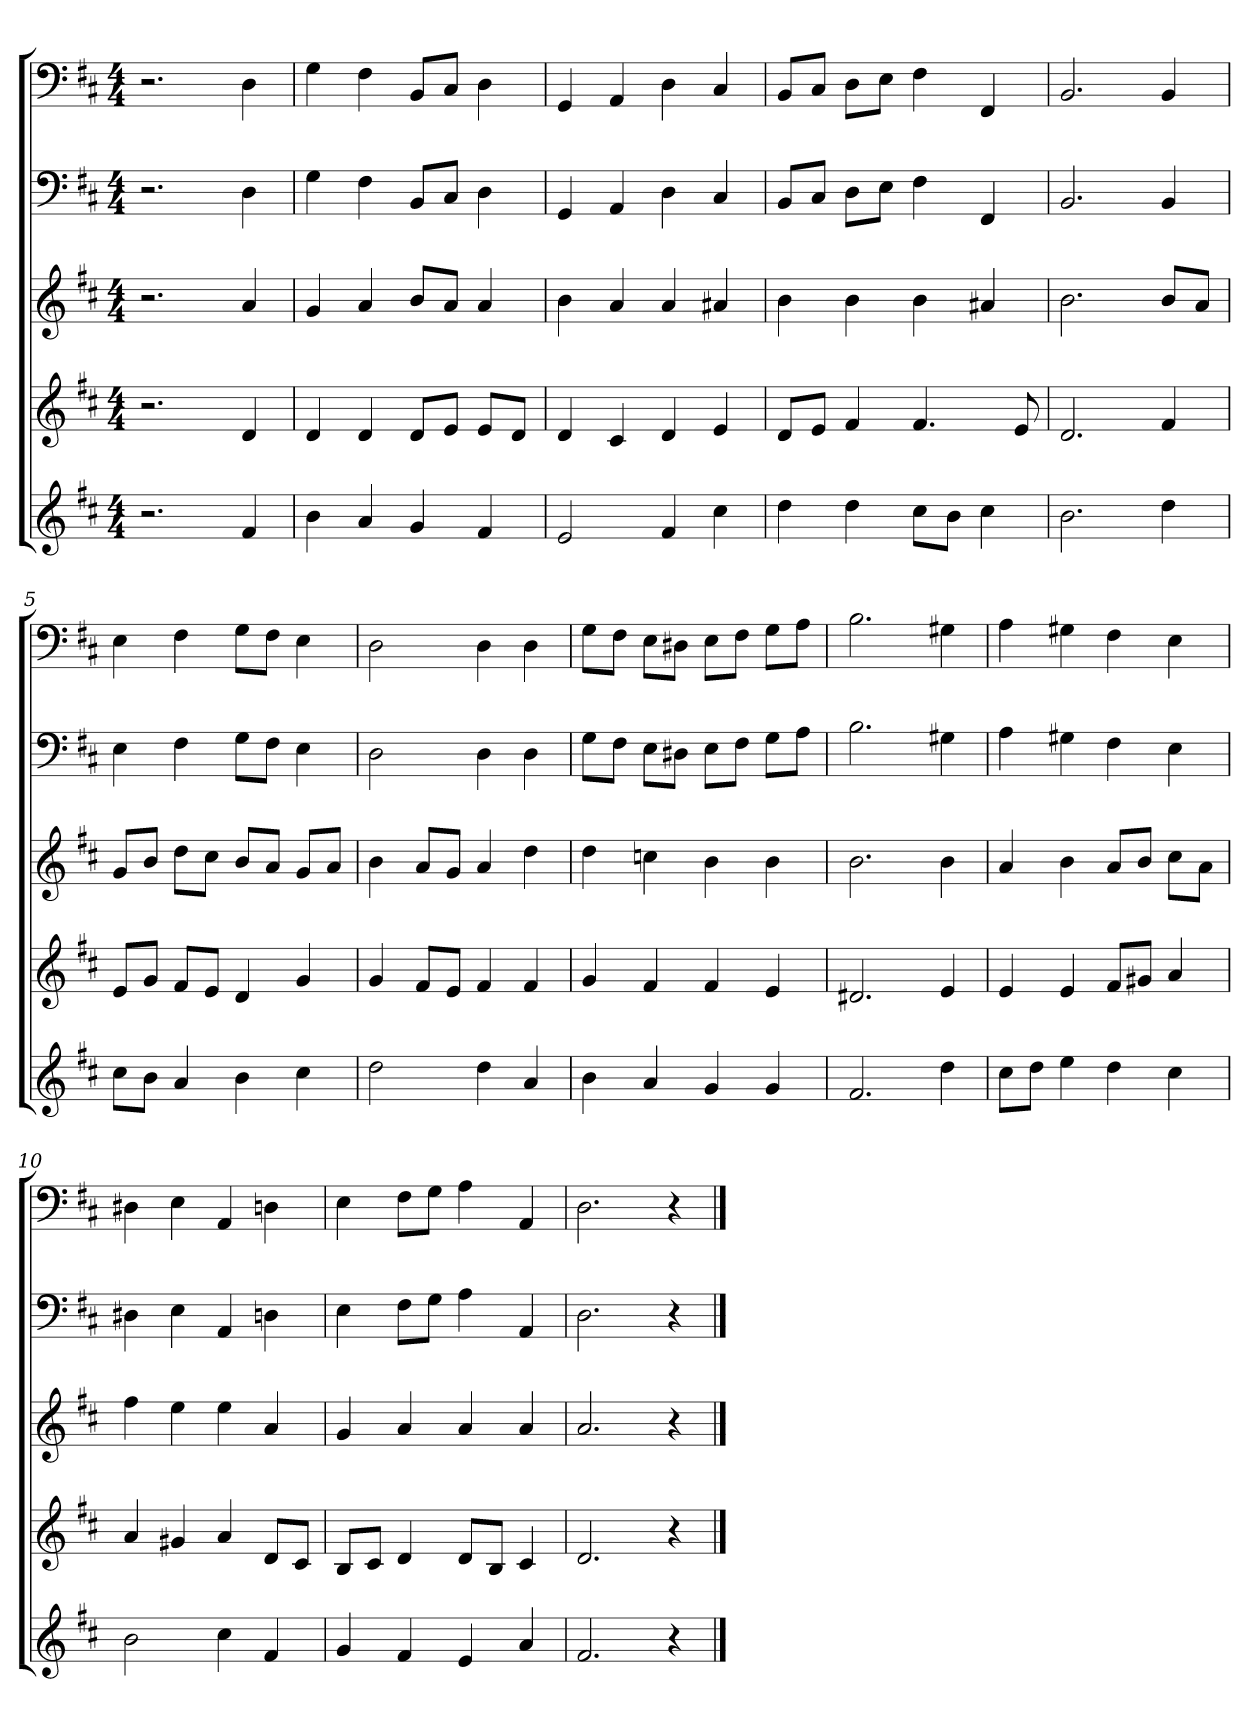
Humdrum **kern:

**kern	**kern	**kern	**kern	**kern
*part5	*part4	*part3	*part2	*part1
*staff5	*staff4	*staff3	*staff2	*staff1
*k[f#c#]	*k[f#c#]	*k[f#c#]	*k[f#c#]	*k[f#c#]
*D:	*D:	*D:	*D:	*D:
*M4/4	*M4/4	*M4/4	*M4/4	*M4/4
=	=	=	=	=
2.r	2.r	2.r	2.r	2.r
4f#	4d	4a	4D	4D
=1	=1	=1	=1	=1
4b	4d	4g	4G	4G
4a	4d	4a	4F#	4F#
4g	8dL	8bL	8BBL	8BBL
.	8eJ	8aJ	8C#J	8C#J
4f#	8eL	4a	4D	4D
.	8dJ	.	.	.
=2	=2	=2	=2	=2
2e	4d	4b	4GG	4GG
.	4c#	4a	4AA	4AA
4f#	4d	4a	4D	4D
4cc#	4e	4a#X	4C#	4C#
=3	=3	=3	=3	=3
4dd	8dL	4b	8BBL	8BBL
.	8eJ	.	8C#J	8C#J
4dd	4f#	4b	8DL	8DL
.	.	.	8EJ	8EJ
8cc#L	4.f#	4b	4F#	4F#
8bJ	.	.	.	.
4cc#	.	4a#X	4FF#	4FF#
.	8e	.	.	.
=4	=4	=4	=4	=4
2.b	2.d	2.b	2.BB	2.BB
4dd	4f#	8bL	4BB	4BB
.	.	8aJ	.	.
=5	=5	=5	=5	=5
8cc#L	8eL	8gL	4E	4E
8bJ	8gJ	8bJ	.	.
4a	8f#L	8ddL	4F#	4F#
.	8eJ	8cc#J	.	.
4b	4d	8bL	8GL	8GL
.	.	8aJ	8F#J	8F#J
4cc#	4g	8gL	4E	4E
.	.	8aJ	.	.
=6	=6	=6	=6	=6
2dd	4g	4b	2D	2D
.	8f#L	8aL	.	.
.	8eJ	8gJ	.	.
4dd	4f#	4a	4D	4D
4a	4f#	4dd	4D	4D
=7	=7	=7	=7	=7
4b	4g	4dd	8GL	8GL
.	.	.	8F#J	8F#J
4a	4f#	4ccn	8EL	8EL
.	.	.	8D#XJ	8D#XJ
4g	4f#	4b	8EL	8EL
.	.	.	8F#J	8F#J
4g	4e	4b	8GL	8GL
.	.	.	8AJ	8AJ
=8	=8	=8	=8	=8
2.f#	2.d#X	2.b	2.B	2.B
4dd	4e	4b	4G#X	4G#X
=9	=9	=9	=9	=9
8cc#L	4e	4a	4A	4A
8ddJ	.	.	.	.
4ee	4e	4b	4G#X	4G#X
4dd	8f#L	8aL	4F#	4F#
.	8g#XJ	8bJ	.	.
4cc#	4a	8cc#L	4E	4E
.	.	8aJ	.	.
=10	=10	=10	=10	=10
2b	4a	4ff#	4D#X	4D#X
.	4g#X	4ee	4E	4E
4cc#	4a	4ee	4AA	4AA
4f#	8dL	4a	4Dn	4Dn
.	8c#J	.	.	.
=11	=11	=11	=11	=11
4g	8BL	4g	4E	4E
.	8c#J	.	.	.
4f#	4d	4a	8F#L	8F#L
.	.	.	8GJ	8GJ
4e	8dL	4a	4A	4A
.	8BJ	.	.	.
4a	4c#	4a	4AA	4AA
=12	=12	=12	=12	=12
2.f#	2.d	2.a	2.D	2.D
4r	4r	4r	4r	4r
==	==	==	==	==
*-	*-	*-	*-	*-
